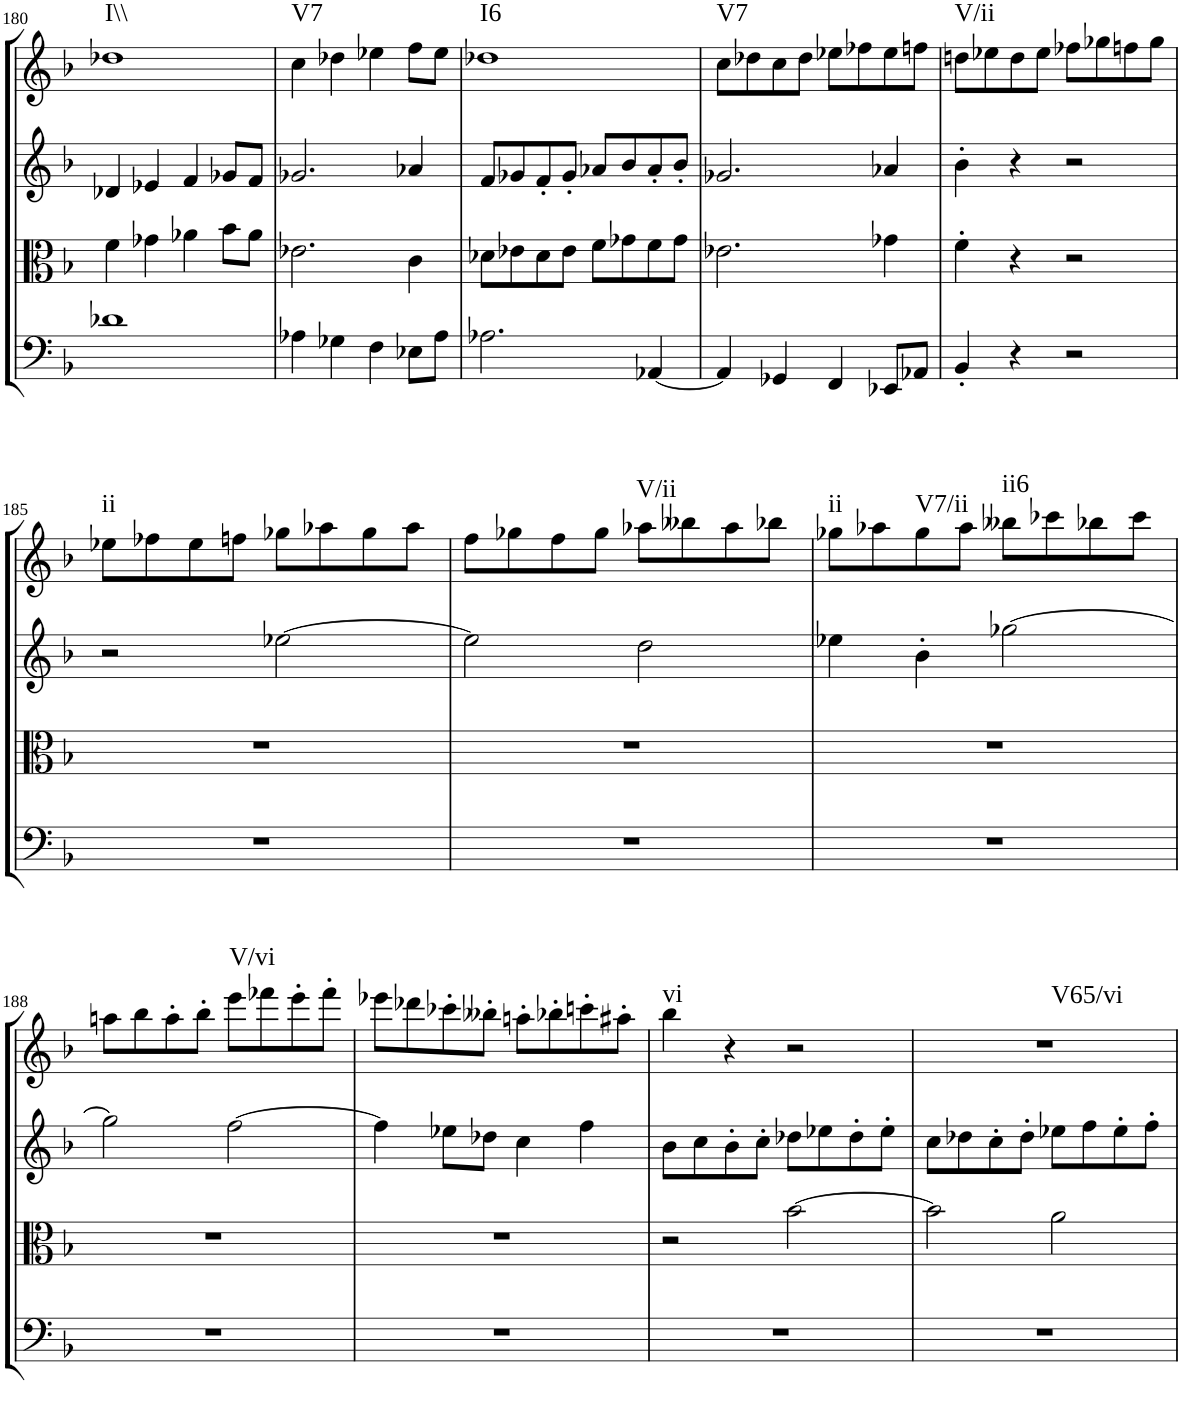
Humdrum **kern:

**kern	**kern	**kern	**kern	**harte
*part4	*part3	*part2	*part1	*part1
*staff4	*staff3	*staff2	*staff1	*
*I"Cello	*I"Viola	*I"2nd Violin	*I"1st Violin	*
*	*I'Vla	*I'Vln	*I'Vln	*
!!LO:PB:g=z
*clefF4	*clefC3	*clefG2	*clefG2	*
*k[b-]	*k[b-]	*k[b-]	*k[b-]	*
*M4/4	*M4/4	*M4/4	*M4/4	*
*met(c)	*met(c)	*met(c)	*met(c)	*
=180	=180	=180	=180	=180
!	!	!	!	!LO:H:kt=I\\
1d-X	4f\	4d-X/	1dd-X	N
.	4g-X\	4e-X/	.	.
.	4a-X\	4f/	.	.
.	8b-\L	8g-X/L	.	.
.	8a-\J	8f/J	.	.
=181	=181	=181	=181	=181
!	!	!	!	!LO:H:kt=V7
4A-X\	2.e-X\	2.g-X/	4cc\	N
4G-X\	.	.	4dd-X\	.
4F\	.	.	4ee-X\	.
8E-X\L	4c\	4a-X/	8ff\L	.
8A-\J	.	.	8ee-\J	.
=182	=182	=182	=182	=182
!	!	!	!	!LO:H:kt=I6
2.A-X\	8d-X\L	8f/L	1dd-X	N
.	8e-X\	8g-X/	.	.
.	8d-\	8f'/	.	.
.	8e-\J	8g-'/J	.	.
.	8f\L	8a-X/L	.	.
.	8g-X\	8b-/	.	.
[4AA-X/	8f\	8a-'/	.	.
.	8g-\J	8b-'/J	.	.
=183	=183	=183	=183	=183
!	!	!	!	!LO:H:kt=V7
4AA-/]	2.e-X\	2.g-X/	8cc\L	N
.	.	.	8dd-X\	.
4GG-X/	.	.	8cc\	.
.	.	.	8dd-\J	.
4FF/	.	.	8ee-X\L	.
.	.	.	8ff-X\	.
8EE-X/L	4g-X\	4a-X/	8ee-\	.
8AA-X/J	.	.	8ffn\J	.
=184	=184	=184	=184	=184
!	!	!	!	!LO:H:kt=V/ii
4BB-'/	4f'\	4b-'\	8ddn\L	N
.	.	.	8ee-X\	.
4r	4r	4r	8dd\	.
.	.	.	8ee-\J	.
2r	2r	2r	8ff-X\L	.
.	.	.	8gg-X\	.
.	.	.	8ffn\	.
.	.	.	8gg-\J	.
!!LO:LB:g=z
=185	=185	=185	=185	=185
!	!	!	!	!LO:H:kt=ii
1r	1r	2r	8ee-X\L	N
.	.	.	8ff-X\	.
.	.	.	8ee-\	.
.	.	.	8ffn\J	.
.	.	[2ee-X\	8gg-X\L	.
.	.	.	8aa-X\	.
.	.	.	8gg-\	.
.	.	.	8aa-\J	.
=186	=186	=186	=186	=186
1r	1r	2ee-\]	8ff\L	.
.	.	.	8gg-X\	.
.	.	.	8ff\	.
.	.	.	8gg-\J	.
!	!	!	!	!LO:H:kt=V/ii
.	.	2dd\	8aa-X\L	N
.	.	.	8bb--X\	.
.	.	.	8aa-\	.
.	.	.	8bb-X\J	.
=187	=187	=187	=187	=187
!	!	!	!	!LO:H:kt=ii
1r	1r	4ee-X\	8gg-X\L	N
.	.	.	8aa-X\	.
!	!	!	!	!LO:H:kt=V7/ii
.	.	4b-'\	8gg-\	N
.	.	.	8aa-\J	.
!	!	!	!	!LO:H:kt=ii6
.	.	[2gg-X\	8bb--X\L	N
.	.	.	8ccc-X\	.
.	.	.	8bb-X\	.
.	.	.	8ccc-\J	.
!!LO:LB:g=z
=188	=188	=188	=188	=188
1r	1r	2gg-\]	8aan\L	.
.	.	.	8bb-\	.
.	.	.	8aa'\	.
.	.	.	8bb-'\J	.
!	!	!	!	!LO:H:kt=V/vi
.	.	[2ff\	8eee\L	N
.	.	.	8fff-X\	.
.	.	.	8eee'\	.
.	.	.	8fff-'\J	.
=189	=189	=189	=189	=189
1r	1r	4ff\]	8eee-X\L	.
.	.	.	8ddd-X\	.
.	.	8ee-X\L	8ccc-X'\	.
.	.	8dd-X\J	8bb--X'\J	.
.	.	4cc\	8aan'\L	.
.	.	.	8bb-X'\	.
.	.	4ff\	8cccn'\	.
.	.	.	8aa#X'\J	.
=190	=190	=190	=190	=190
!	!	!	!	!LO:H:kt=vi
1r	2r	8b-\L	4bb-\	N
.	.	8cc\	.	.
.	.	8b-'\	4r	.
.	.	8cc'\J	.	.
.	[2b-\	8dd-X\L	2r	.
.	.	8ee-X\	.	.
.	.	8dd-'\	.	.
.	.	8ee-'\J	.	.
=191	=191	=191	=191	=191
!	!	!	!	!LO:H:kt=V65/vi
1r	2b-\]	8cc\L	1r	N
.	.	8dd-X\	.	.
.	.	8cc'\	.	.
.	.	8dd-'\J	.	.
.	2a\	8ee-X\L	.	.
.	.	8ff\	.	.
.	.	8ee-'\	.	.
.	.	8ff'\J	.	.
=	=	=	=	=
*-	*-	*-	*-	*-
